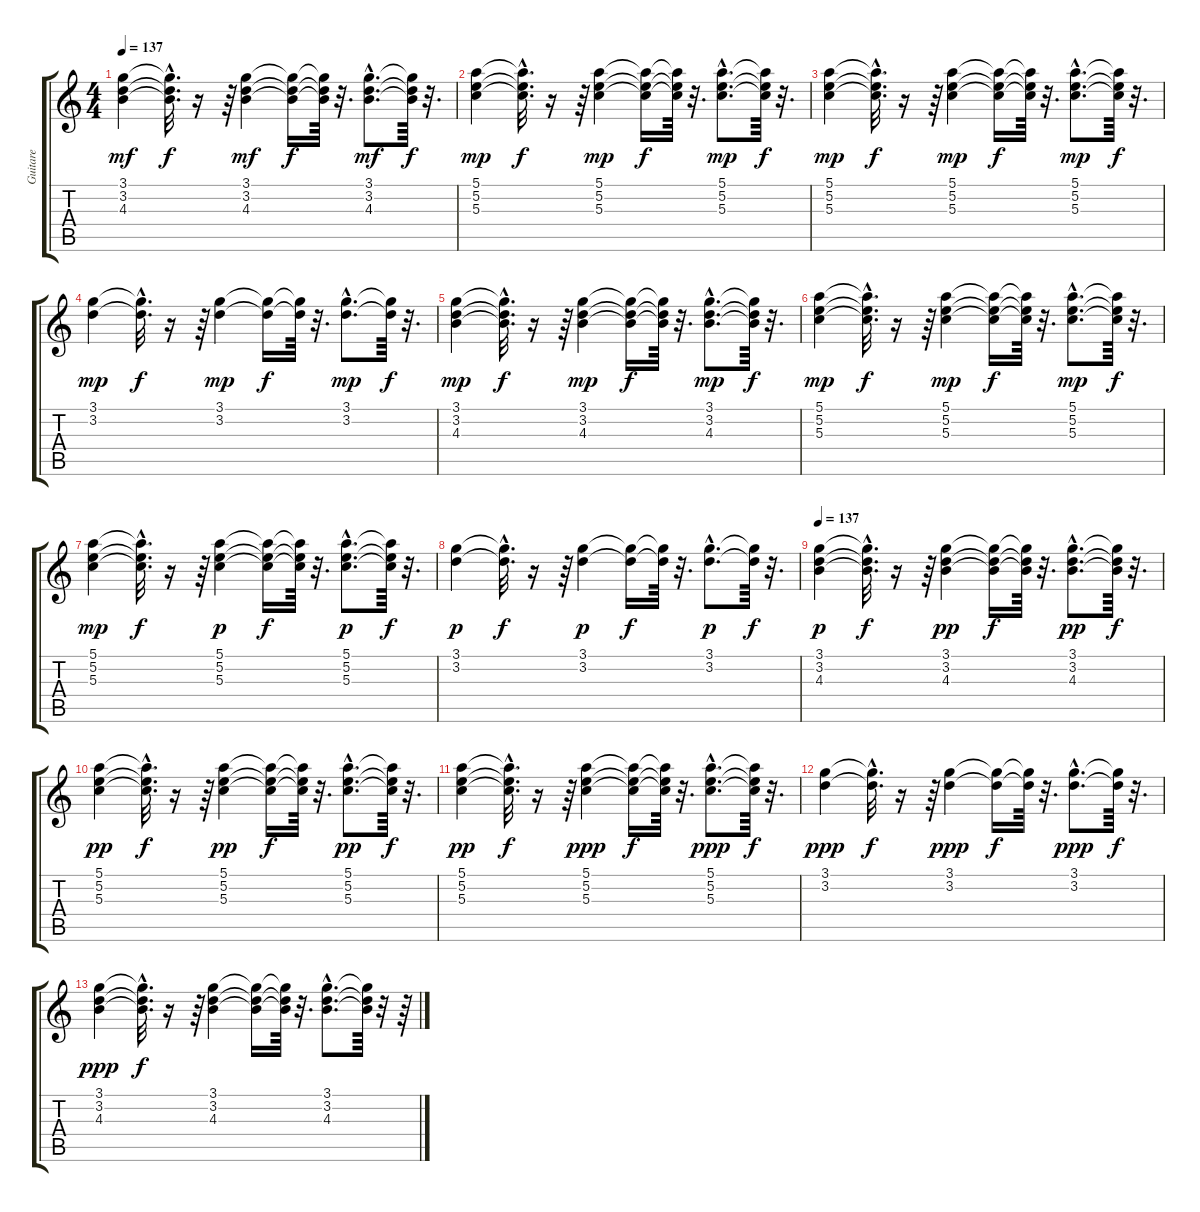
\track ("Guitare" "Guitare") {instrument acousticguitarnylon}
\staff {score tabs}
\tuning (E4 B3 G3 D3 A2 E2) {hide}
\ts (4 4)
\tempo 137
\clef g2
\ks c
(3.1 3.2 4.3).4{dy mf} (3.1{hac t} 3.2{hac t} 4.3{hac t}).32{d dy f} r.16 r.64 (3.1 3.2 4.3).4{dy mf} (3.1{t} 3.2{t} 4.3{t}).16{dy f} (3.1{t} 3.2{t} 4.3{t}).64 r.32{d} (3.1{hac} 3.2{hac} 4.3{hac}).8{d dy mf} (3.1{t} 3.2{t} 4.3{t}).64{dy f} r.32{d} |
(5.1 5.2 5.3).4{dy mp} (5.1{hac t} 5.2{hac t} 5.3{hac t}).32{d dy f} r.16 r.64 (5.1 5.2 5.3).4{dy mp} (5.1{t} 5.2{t} 5.3{t}).16{dy f} (5.1{t} 5.2{t} 5.3{t}).64 r.32{d} (5.1{hac} 5.2{hac} 5.3{hac}).8{d dy mp} (5.1{t} 5.2{t} 5.3{t}).64{dy f} r.32{d} |
(5.1 5.2 5.3).4{dy mp} (5.1{hac t} 5.2{hac t} 5.3{hac t}).32{d dy f} r.16 r.64 (5.1 5.2 5.3).4{dy mp} (5.1{t} 5.2{t} 5.3{t}).16{dy f} (5.1{t} 5.2{t} 5.3{t}).64 r.32{d} (5.1{hac} 5.2{hac} 5.3{hac}).8{d dy mp} (5.1{t} 5.2{t} 5.3{t}).64{dy f} r.32{d} |
(3.1 3.2).4{dy mp} (3.1{hac t} 3.2{hac t}).32{d dy f} r.16 r.64 (3.1 3.2).4{dy mp} (3.1{t} 3.2{t}).16{dy f} (3.1{t} 3.2{t}).64 r.32{d} (3.1{hac} 3.2{hac}).8{d dy mp} (3.1{t} 3.2{t}).64{dy f} r.32{d} |
(3.1 3.2 4.3).4{dy mp} (3.1{hac t} 3.2{hac t} 4.3{hac t}).32{d dy f} r.16 r.64 (3.1 3.2 4.3).4{dy mp} (3.1{t} 3.2{t} 4.3{t}).16{dy f} (3.1{t} 3.2{t} 4.3{t}).64 r.32{d} (3.1{hac} 3.2{hac} 4.3{hac}).8{d dy mp} (3.1{t} 3.2{t} 4.3{t}).64{dy f} r.32{d} |
(5.1 5.2 5.3).4{dy mp} (5.1{hac t} 5.2{hac t} 5.3{hac t}).32{d dy f} r.16 r.64 (5.1 5.2 5.3).4{dy mp} (5.1{t} 5.2{t} 5.3{t}).16{dy f} (5.1{t} 5.2{t} 5.3{t}).64 r.32{d} (5.1{hac} 5.2{hac} 5.3{hac}).8{d dy mp} (5.1{t} 5.2{t} 5.3{t}).64{dy f} r.32{d} |
(5.1 5.2 5.3).4{dy mp} (5.1{hac t} 5.2{hac t} 5.3{hac t}).32{d dy f} r.16 r.64 (5.1 5.2 5.3).4{dy p} (5.1{t} 5.2{t} 5.3{t}).16{dy f} (5.1{t} 5.2{t} 5.3{t}).64 r.32{d} (5.1{hac} 5.2{hac} 5.3{hac}).8{d dy p} (5.1{t} 5.2{t} 5.3{t}).64{dy f} r.32{d} |
(3.1 3.2).4{dy p} (3.1{hac t} 3.2{hac t}).32{d dy f} r.16 r.64 (3.1 3.2).4{dy p} (3.1{t} 3.2{t}).16{dy f} (3.1{t} 3.2{t}).64 r.32{d} (3.1{hac} 3.2{hac}).8{d dy p} (3.1{t} 3.2{t}).64{dy f} r.32{d} |
\tempo 137
(3.1 3.2 4.3).4{dy p} (3.1{hac t} 3.2{hac t} 4.3{hac t}).32{d dy f} r.16 r.64 (3.1 3.2 4.3).4{dy pp} (3.1{t} 3.2{t} 4.3{t}).16{dy f} (3.1{t} 3.2{t} 4.3{t}).64 r.32{d} (3.1{hac} 3.2{hac} 4.3{hac}).8{d dy pp} (3.1{t} 3.2{t} 4.3{t}).64{dy f} r.32{d} |
(5.1 5.2 5.3).4{dy pp} (5.1{hac t} 5.2{hac t} 5.3{hac t}).32{d dy f} r.16 r.64 (5.1 5.2 5.3).4{dy pp} (5.1{t} 5.2{t} 5.3{t}).16{dy f} (5.1{t} 5.2{t} 5.3{t}).64 r.32{d} (5.1{hac} 5.2{hac} 5.3{hac}).8{d dy pp} (5.1{t} 5.2{t} 5.3{t}).64{dy f} r.32{d} |
(5.1 5.2 5.3).4{dy pp} (5.1{hac t} 5.2{hac t} 5.3{hac t}).32{d dy f} r.16 r.64 (5.1 5.2 5.3).4{dy ppp} (5.1{t} 5.2{t} 5.3{t}).16{dy f} (5.1{t} 5.2{t} 5.3{t}).64 r.32{d} (5.1{hac} 5.2{hac} 5.3{hac}).8{d dy ppp} (5.1{t} 5.2{t} 5.3{t}).64{dy f} r.32{d} |
(3.1 3.2).4{dy ppp} (3.1{hac t} 3.2{hac t}).32{d dy f} r.16 r.64 (3.1 3.2).4{dy ppp} (3.1{t} 3.2{t}).16{dy f} (3.1{t} 3.2{t}).64 r.32{d} (3.1{hac} 3.2{hac}).8{d dy ppp} (3.1{t} 3.2{t}).64{dy f} r.32{d} |
(3.1 3.2 4.3).4{dy ppp} (3.1{hac t} 3.2{hac t} 4.3{hac t}).32{d dy f} r.16 r.64 (3.1 3.2 4.3).4 (3.1{t} 3.2{t} 4.3{t}).16 (3.1{t} 3.2{t} 4.3{t}).64 r.32{d} (3.1{hac} 3.2{hac} 4.3{hac}).8{d} (3.1{t} 3.2{t} 4.3{t}).64 r.32 r.64
